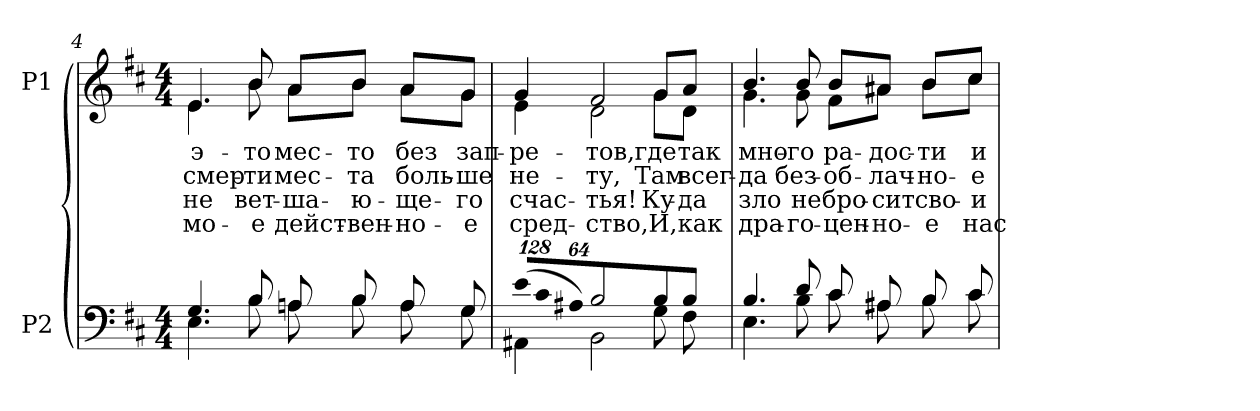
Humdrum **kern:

**kern	**kern	**text	**text	**text	**text
*part2	*part1	*part1	*part1	*part1	*part1
*staff2	*staff1	*staff1	*staff1	*staff1	*staff1
*I"P2	*I"P1	*	*	*	*
!!LO:LB:g=z
*clefF4	*clefG2	*	*	*	*
*k[f#c#]	*k[f#c#]	*	*	*	*
*D:	*D:	*	*	*	*
*M4/4	*M4/4	*	*	*	*
=4	=4	=4	=4	=4	=4
*^	*	*	*	*	*
!	!	!	!LO:LY:b:color=#000000	!LO:LY:b:color=#000000	!LO:LY:b:color=#000000	!LO:LY:b:color=#000000
*	*	*^	*	*	*	*
4.Gi/	4.Ei\	4.ei/	4.ei\	э-	смер-	не	мо-
!	!	!	!	!LO:LY:b:color=#000000	!LO:LY:b:color=#000000	!LO:LY:b:color=#000000	!LO:LY:b:color=#000000
8Bi/	8Bi\	8bi/	8bi\	-то	-ти	вет-	-е
!	!	!	!	!LO:LY:b:color=#000000	!LO:LY:b:color=#000000	!LO:LY:b:color=#000000	!LO:LY:b:color=#000000
8Ai/	8Ani\	8ai/L	8ai\L	мес-	мес-	-ша-	дейст-
!	!	!	!	!LO:LY:b:color=#000000	!LO:LY:b:color=#000000	!LO:LY:b:color=#000000	!LO:LY:b:color=#000000
8Bi/	8Bi\	8bi/J	8bi\J	-то	-та	-ю-	-вен-
!	!	!	!	!LO:LY:b:color=#000000	!LO:LY:b:color=#000000	!LO:LY:b:color=#000000	!LO:LY:b:color=#000000
8Ai/	8Ai\	8ai/L	8ai\L	без	боль-	-ще-	-но-
!	!	!	!	!LO:LY:b:color=#000000	!LO:LY:b:color=#000000	!LO:LY:b:color=#000000	!LO:LY:b:color=#000000
8Gi/	8Gi\	8gi/J	8gi\J	зап-	-ше	-го	-е
=5	=5	=5	=5	=5	=5	=5	=5
*Xbrackettup	*	*	*	*	*	*	*
!LO:N:vis=8	!	!	!	!	!	!	!
!	!	!	!	!LO:LY:b:color=#000000	!LO:LY:b:color=#000000	!LO:LY:b:color=#000000	!LO:LY:b:color=#000000
(1024%85ei/L	4AA#Xi\	4gi/	4ei\	-ре-	не-	счас-	сред-
!LO:N:vis=8	!	!	!	!	!	!	!
1024%85c#i/	.	.	.	.	.	.	.
!LO:N:vis=8	!	!	!	!	!	!	!
512%43A#Xi/J)	.	.	.	.	.	.	.
!	!	!	!	!LO:LY:b:color=#000000	!LO:LY:b:color=#000000	!LO:LY:b:color=#000000	!LO:LY:b:color=#000000
2Bi/	2BBi\	2f#i/	2di\	-тов,	-ту,	-тья!	-ство,
!	!	!	!	!LO:LY:b:color=#000000	!LO:LY:b:color=#000000	!LO:LY:b:color=#000000	!LO:LY:b:color=#000000
8Bi/	8Gi\	8gi/L	8gi\L	где	Там	Ку-	И,
!	!	!	!	!LO:LY:b:color=#000000	!LO:LY:b:color=#000000	!LO:LY:b:color=#000000	!LO:LY:b:color=#000000
8Bi/	8F#i\	8ai/J	8di\J	так	всег-	-да	как
!!LO:LB:g=z	!!
=6	=6	=6	=6	=6	=6	=6	=6
!	!	!	!	!LO:LY:b:color=#000000	!LO:LY:b:color=#000000	!LO:LY:b:color=#000000	!LO:LY:b:color=#000000
4.Bi/	4.Ei\	4.bi/	4.gi\	мно-	-да	зло	дра-
!	!	!	!	!LO:LY:b:color=#000000	!LO:LY:b:color=#000000	!LO:LY:b:color=#000000	!LO:LY:b:color=#000000
8di/	8Bi\	8bi/	8gi\	-го	без-	не	-го-
!	!	!	!	!LO:LY:b:color=#000000	!LO:LY:b:color=#000000	!LO:LY:b:color=#000000	!LO:LY:b:color=#000000
8c#i/	8c#i\	8bi/L	8f#i\L	ра-	-об-	бро-	-цен-
!	!	!	!	!LO:LY:b:color=#000000	!LO:LY:b:color=#000000	!LO:LY:b:color=#000000	!LO:LY:b:color=#000000
8A#Xi/	8A#i\	8a#Xi/J	8a#i\J	-дос-	-лач-	-сит	-но-
!	!	!	!	!LO:LY:b:color=#000000	!LO:LY:b:color=#000000	!LO:LY:b:color=#000000	!LO:LY:b:color=#000000
8Bi/	8Bi\	8bi/L	8bi\L	-ти	-но-	сво-	-е
!	!	!	!	!LO:LY:b:color=#000000	!LO:LY:b:color=#000000	!LO:LY:b:color=#000000	!LO:LY:b:color=#000000
8c#i/	8c#i\	8cc#i/J	8cc#i\J	и	-е	-и	нас-
*v	*v	*	*	*	*	*	*
*	*v	*v	*	*	*	*
=	=	=	=	=	=
*-	*-	*-	*-	*-	*-
